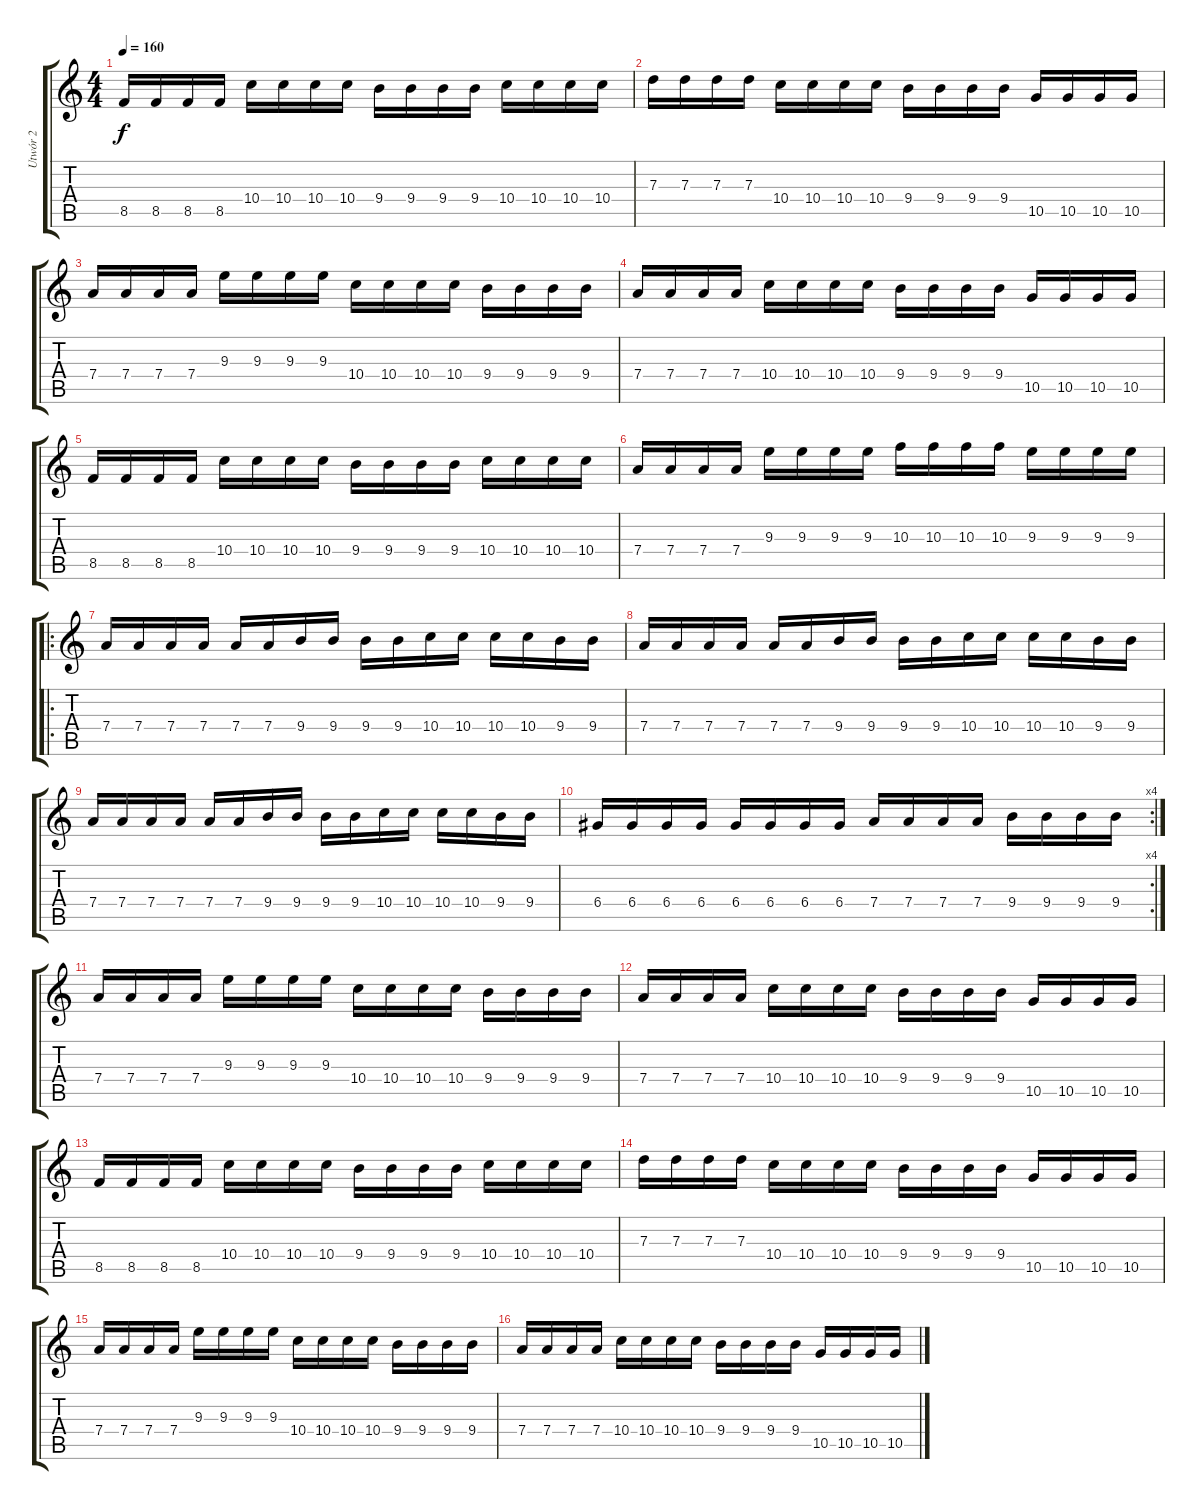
\track ("Utwór 2" "Utwór 2") {instrument electricguitarclean}
\staff {score tabs}
\tuning (E4 B3 G3 D3 A2 E2) {hide}
\ts (4 4)
\tempo 160
\clef g2
\ks c
8.5.16{dy f} 8.5.16 8.5.16 8.5.16 10.4.16 10.4.16 10.4.16 10.4.16 9.4.16 9.4.16 9.4.16 9.4.16 10.4.16 10.4.16 10.4.16 10.4.16 |
7.3.16 7.3.16 7.3.16 7.3.16 10.4.16 10.4.16 10.4.16 10.4.16 9.4.16 9.4.16 9.4.16 9.4.16 10.5.16 10.5.16 10.5.16 10.5.16 |
7.4.16 7.4.16 7.4.16 7.4.16 9.3.16 9.3.16 9.3.16 9.3.16 10.4.16 10.4.16 10.4.16 10.4.16 9.4.16 9.4.16 9.4.16 9.4.16 |
7.4.16 7.4.16 7.4.16 7.4.16 10.4.16 10.4.16 10.4.16 10.4.16 9.4.16 9.4.16 9.4.16 9.4.16 10.5.16 10.5.16 10.5.16 10.5.16 |
8.5.16 8.5.16 8.5.16 8.5.16 10.4.16 10.4.16 10.4.16 10.4.16 9.4.16 9.4.16 9.4.16 9.4.16 10.4.16 10.4.16 10.4.16 10.4.16 |
7.4.16 7.4.16 7.4.16 7.4.16 9.3.16 9.3.16 9.3.16 9.3.16 10.3.16 10.3.16 10.3.16 10.3.16 9.3.16 9.3.16 9.3.16 9.3.16 |
\ro
7.4.16 7.4.16 7.4.16 7.4.16 7.4.16 7.4.16 9.4.16 9.4.16 9.4.16 9.4.16 10.4.16 10.4.16 10.4.16 10.4.16 9.4.16 9.4.16 |
7.4.16 7.4.16 7.4.16 7.4.16 7.4.16 7.4.16 9.4.16 9.4.16 9.4.16 9.4.16 10.4.16 10.4.16 10.4.16 10.4.16 9.4.16 9.4.16 |
7.4.16 7.4.16 7.4.16 7.4.16 7.4.16 7.4.16 9.4.16 9.4.16 9.4.16 9.4.16 10.4.16 10.4.16 10.4.16 10.4.16 9.4.16 9.4.16 |
\rc 4
6.4.16 6.4.16 6.4.16 6.4.16 6.4.16 6.4.16 6.4.16 6.4.16 7.4.16 7.4.16 7.4.16 7.4.16 9.4.16 9.4.16 9.4.16 9.4.16 |
7.4.16 7.4.16 7.4.16 7.4.16 9.3.16 9.3.16 9.3.16 9.3.16 10.4.16 10.4.16 10.4.16 10.4.16 9.4.16 9.4.16 9.4.16 9.4.16 |
7.4.16 7.4.16 7.4.16 7.4.16 10.4.16 10.4.16 10.4.16 10.4.16 9.4.16 9.4.16 9.4.16 9.4.16 10.5.16 10.5.16 10.5.16 10.5.16 |
8.5.16 8.5.16 8.5.16 8.5.16 10.4.16 10.4.16 10.4.16 10.4.16 9.4.16 9.4.16 9.4.16 9.4.16 10.4.16 10.4.16 10.4.16 10.4.16 |
7.3.16 7.3.16 7.3.16 7.3.16 10.4.16 10.4.16 10.4.16 10.4.16 9.4.16 9.4.16 9.4.16 9.4.16 10.5.16 10.5.16 10.5.16 10.5.16 |
7.4.16 7.4.16 7.4.16 7.4.16 9.3.16 9.3.16 9.3.16 9.3.16 10.4.16 10.4.16 10.4.16 10.4.16 9.4.16 9.4.16 9.4.16 9.4.16 |
7.4.16 7.4.16 7.4.16 7.4.16 10.4.16 10.4.16 10.4.16 10.4.16 9.4.16 9.4.16 9.4.16 9.4.16 10.5.16 10.5.16 10.5.16 10.5.16
